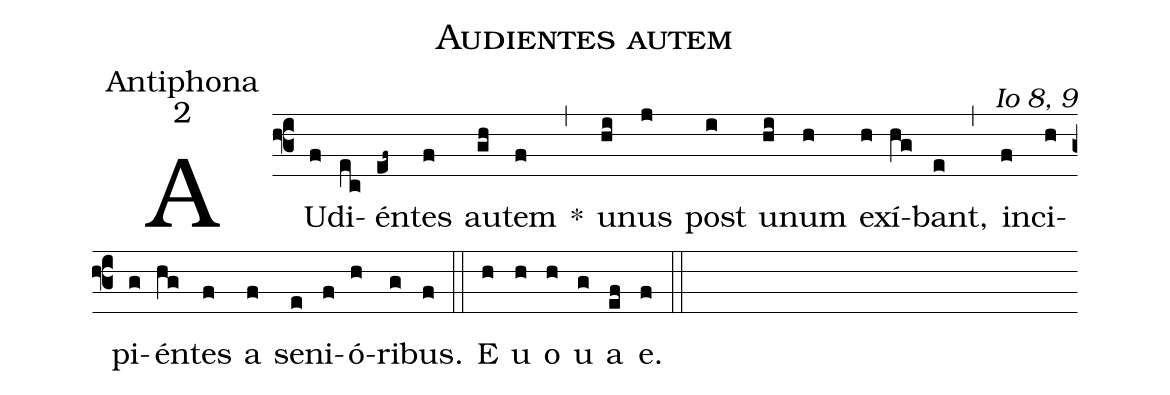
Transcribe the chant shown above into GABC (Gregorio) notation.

name:Audientes autem;
office-part:Antiphona;
mode:2;
commentary:Io 8, 9;
%%
(f3)AU(f)di(ec)én(ef~)tes(f) au(gh)tem(f) *(,) u(hi)nus(j) post(i) u(hi)num(h) ex(h)í(hg)bant,(e) (,) in(f)ci(h)pi(g)én(hg)tes(f) a(f) se(e)ni(f)ó(h)ri(g)bus.(f) (::)
E(h) u(h) o(h) u(g) a(ef) e.(f) (::)
